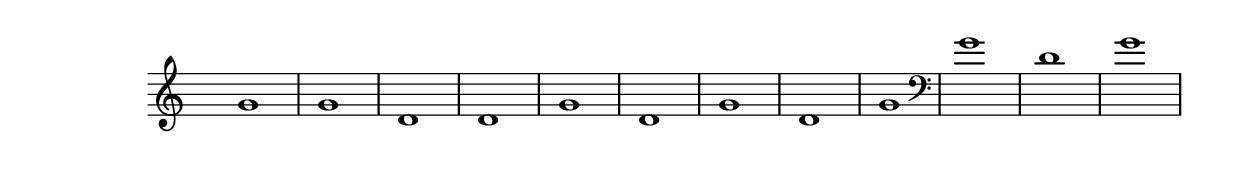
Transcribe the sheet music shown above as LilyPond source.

\version "2.16.0"

%%\header { texidoc="1 - Nota Nova"}

\relative c'' {
  \override Staff.TimeSignature #'transparent = ##t
  \override Score.BarNumber #'transparent = ##t
  \override Score.RehearsalMark #'font-size = #-2

  %% CLARINETE
  \tag #'cl {
    g1
  }
  %% FLAUTA
  \tag #'fl {
    g
  }
  %% OBOÉ
  \tag #'ob {
    d
  }
  %% SAX ALTO
  \tag #'saxa {
    d
  }
  %% SAX TENOR
  \tag #'saxt {
    g  
  }
  %% SAX GENES
  \tag #'saxg {
    d
  }
  %% TROMPETE
  \tag #'tpt {
    g  
  }
  %% TROMPA
  \tag #'tpa {
    d
  }
  %% TROMPA OP
  \tag #'tpaop {
    g
  }
  %% TROMBONE
  \tag #'tbn {
    \clef bass
    g
  }
  %% TUBA MIB
  \tag #'tbamib {
    \clef bass
    d
  }
  %% TUBA SIB
  \tag #'tbasib {
    \clef bass
    g
  }

  %% END DOCUMENT
}
